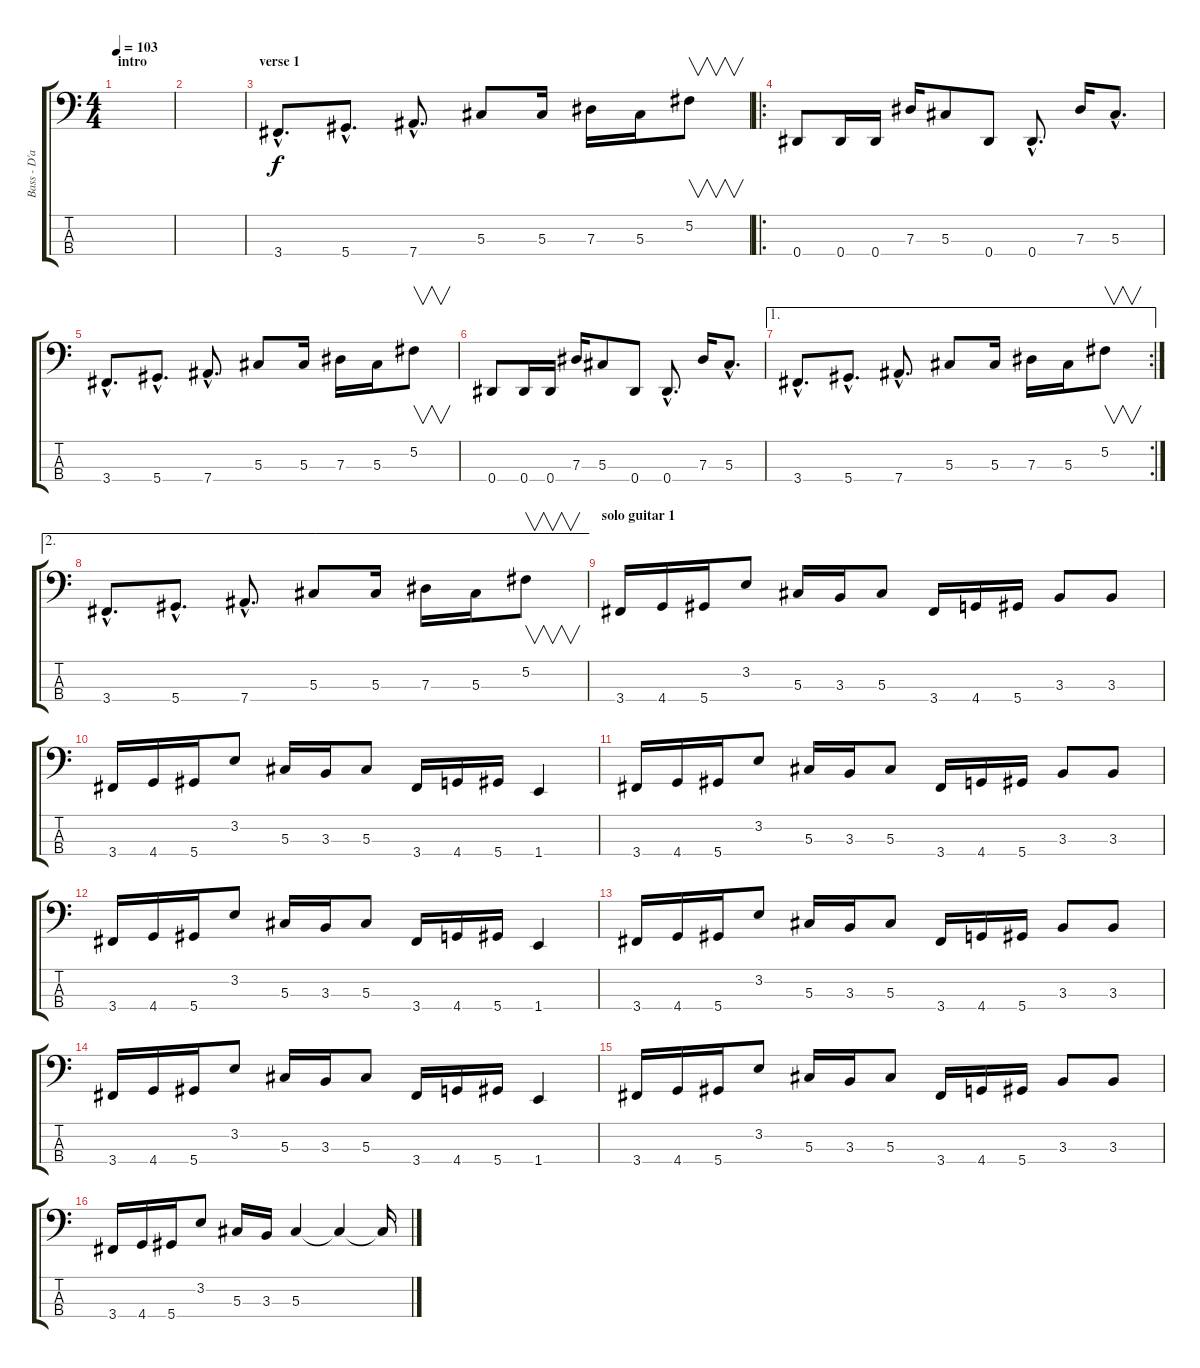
\track ("Bass - D'arcy" "Bass - D'a") {instrument electricbassfinger}
\staff {score tabs}
\tuning (Gb2 Db2 Ab1 Eb1) {hide}
\ts (4 4)
\section ("" "intro")
\tempo 103
\clef f4
\ks c
|
|
\section ("" "verse 1")
3.4{hac}.8{d} 5.4{hac}.8{d} 7.4{hac}.8{d} 5.3.8 5.3.16 7.3.16 5.3.16 5.2.8{v} |
\ro
0.4.8 0.4.16 0.4.16 7.3.16 5.3.8 0.4.8 0.4{hac}.8{d} 7.3.16 5.3{hac}.8{d} |
3.4{hac}.8{d} 5.4{hac}.8{d} 7.4{hac}.8{d} 5.3.8 5.3.16 7.3.16 5.3.16 5.2.8{v} |
0.4.8 0.4.16 0.4.16 7.3.16 5.3.8 0.4.8 0.4{hac}.8{d} 7.3.16 5.3{hac}.8{d} |
\ae 1
\rc 2
3.4{hac}.8{d} 5.4{hac}.8{d} 7.4{hac}.8{d} 5.3.8 5.3.16 7.3.16 5.3.16 5.2.8{v} |
\ae 2
3.4{hac}.8{d} 5.4{hac}.8{d} 7.4{hac}.8{d} 5.3.8 5.3.16 7.3.16 5.3.16 5.2.8{v} |
\section ("" "solo guitar 1")
3.4.16 4.4.16 5.4.16 3.2.8 5.3.16 3.3.16 5.3.8 3.4.16 4.4.16 5.4.16 3.3.8 3.3.8 |
3.4.16 4.4.16 5.4.16 3.2.8 5.3.16 3.3.16 5.3.8 3.4.16 4.4.16 5.4.16 1.4.4 |
3.4.16 4.4.16 5.4.16 3.2.8 5.3.16 3.3.16 5.3.8 3.4.16 4.4.16 5.4.16 3.3.8 3.3.8 |
3.4.16 4.4.16 5.4.16 3.2.8 5.3.16 3.3.16 5.3.8 3.4.16 4.4.16 5.4.16 1.4.4 |
3.4.16 4.4.16 5.4.16 3.2.8 5.3.16 3.3.16 5.3.8 3.4.16 4.4.16 5.4.16 3.3.8 3.3.8 |
3.4.16 4.4.16 5.4.16 3.2.8 5.3.16 3.3.16 5.3.8 3.4.16 4.4.16 5.4.16 1.4.4 |
3.4.16 4.4.16 5.4.16 3.2.8 5.3.16 3.3.16 5.3.8 3.4.16 4.4.16 5.4.16 3.3.8 3.3.8 |
3.4.16 4.4.16 5.4.16 3.2.8 5.3.16 3.3.16 5.3.4 5.3{t}.4 5.3{t}.16
